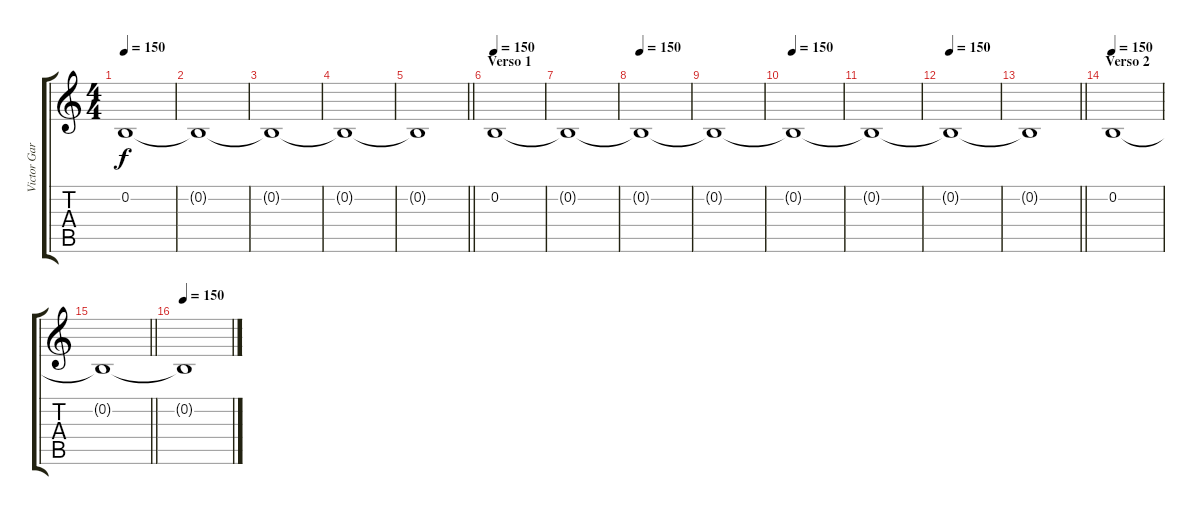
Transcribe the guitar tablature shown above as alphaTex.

\track ("Victor García" "Victor Gar") {instrument applause}
\staff {score tabs}
\tuning (E4 B3 G3 D3 A2 E2) {hide}
\ts (4 4)
\tempo 150
\clef g2
\ks c
0.2{t}.1{dy f} |
0.2{t}.1 |
0.2{t}.1 |
0.2{t}.1 |
\barLineRight lightlight
0.2{t}.1 |
\section ("" "Verso 1")
\tempo 150
0.2.1 |
0.2{t}.1 |
\tempo 150
0.2{t}.1 |
0.2{t}.1 |
\tempo 150
0.2{t}.1 |
0.2{t}.1 |
\tempo 150
0.2{t}.1 |
\barLineRight lightlight
0.2{t}.1 |
\section ("" "Verso 2")
\tempo 150
0.2.1 |
\barLineRight lightlight
0.2{t}.1 |
\tempo 150
0.2{t}.1
